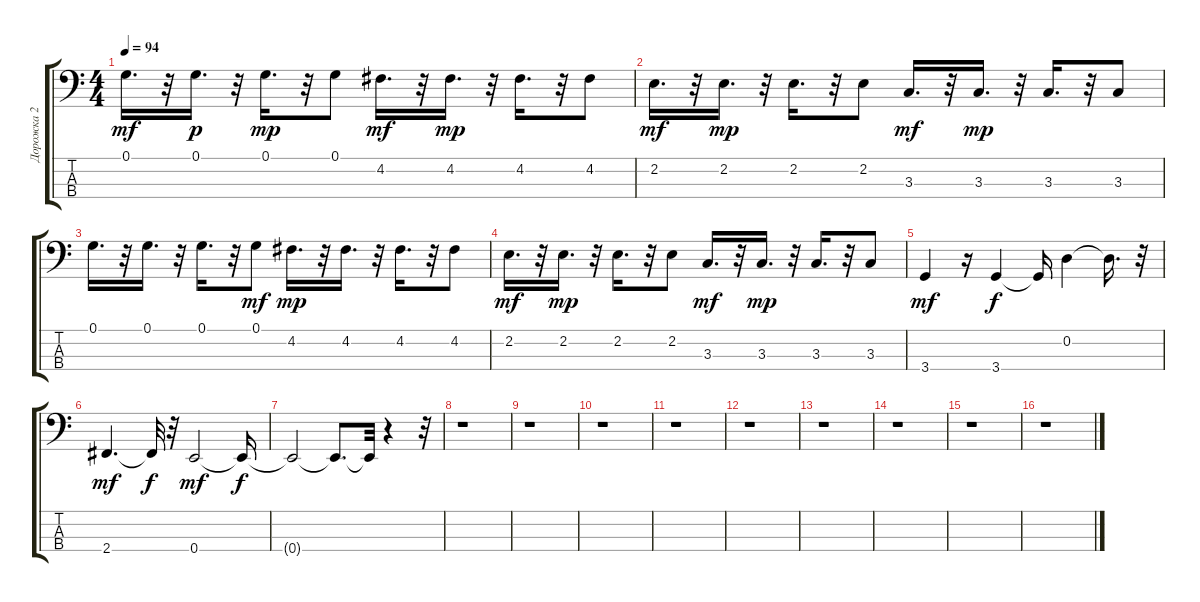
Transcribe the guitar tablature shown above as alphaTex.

\track ("Дорожка 2" "Дорожка 2") {instrument electricbassfinger}
\staff {score tabs}
\tuning (G2 D2 A1 E1) {hide}
\ts (4 4)
\tempo 94
\clef f4
\ks c
0.1.16{d dy mf} r.32 0.1.16{d dy p} r.32 0.1.16{d dy mp} r.32 0.1.8 4.2.16{d dy mf} r.32 4.2.16{d dy mp} r.32 4.2.16{d} r.32 4.2.8 |
2.2.16{d dy mf} r.32 2.2.16{d dy mp} r.32 2.2.16{d} r.32 2.2.8 3.3.16{d dy mf} r.32 3.3.16{d dy mp} r.32 3.3.16{d} r.32 3.3.8 |
0.1.16{d} r.32 0.1.16{d} r.32 0.1.16{d} r.32 0.1.8{dy mf} 4.2.16{d dy mp} r.32 4.2.16{d} r.32 4.2.16{d} r.32 4.2.8 |
2.2.16{d dy mf} r.32 2.2.16{d dy mp} r.32 2.2.16{d} r.32 2.2.8 3.3.16{d dy mf} r.32 3.3.16{d dy mp} r.32 3.3.16{d} r.32 3.3.8 |
3.4.4{dy mf} r.16 3.4.4{dy f} 3.4{t}.16 0.2.4 0.2{t}.16{d} r.32 |
2.4.4{d dy mf} 2.4{t}.32{dy f} r.32 0.4.2{dy mf} 0.4{t}.16{dy f} |
0.4{t}.2 0.4{t}.8{d} 0.4{t}.32 r.4 r.32 |
r.1 |
r.1 |
r.1 |
r.1 |
r.1 |
r.1 |
r.1 |
r.1 |
r.1
